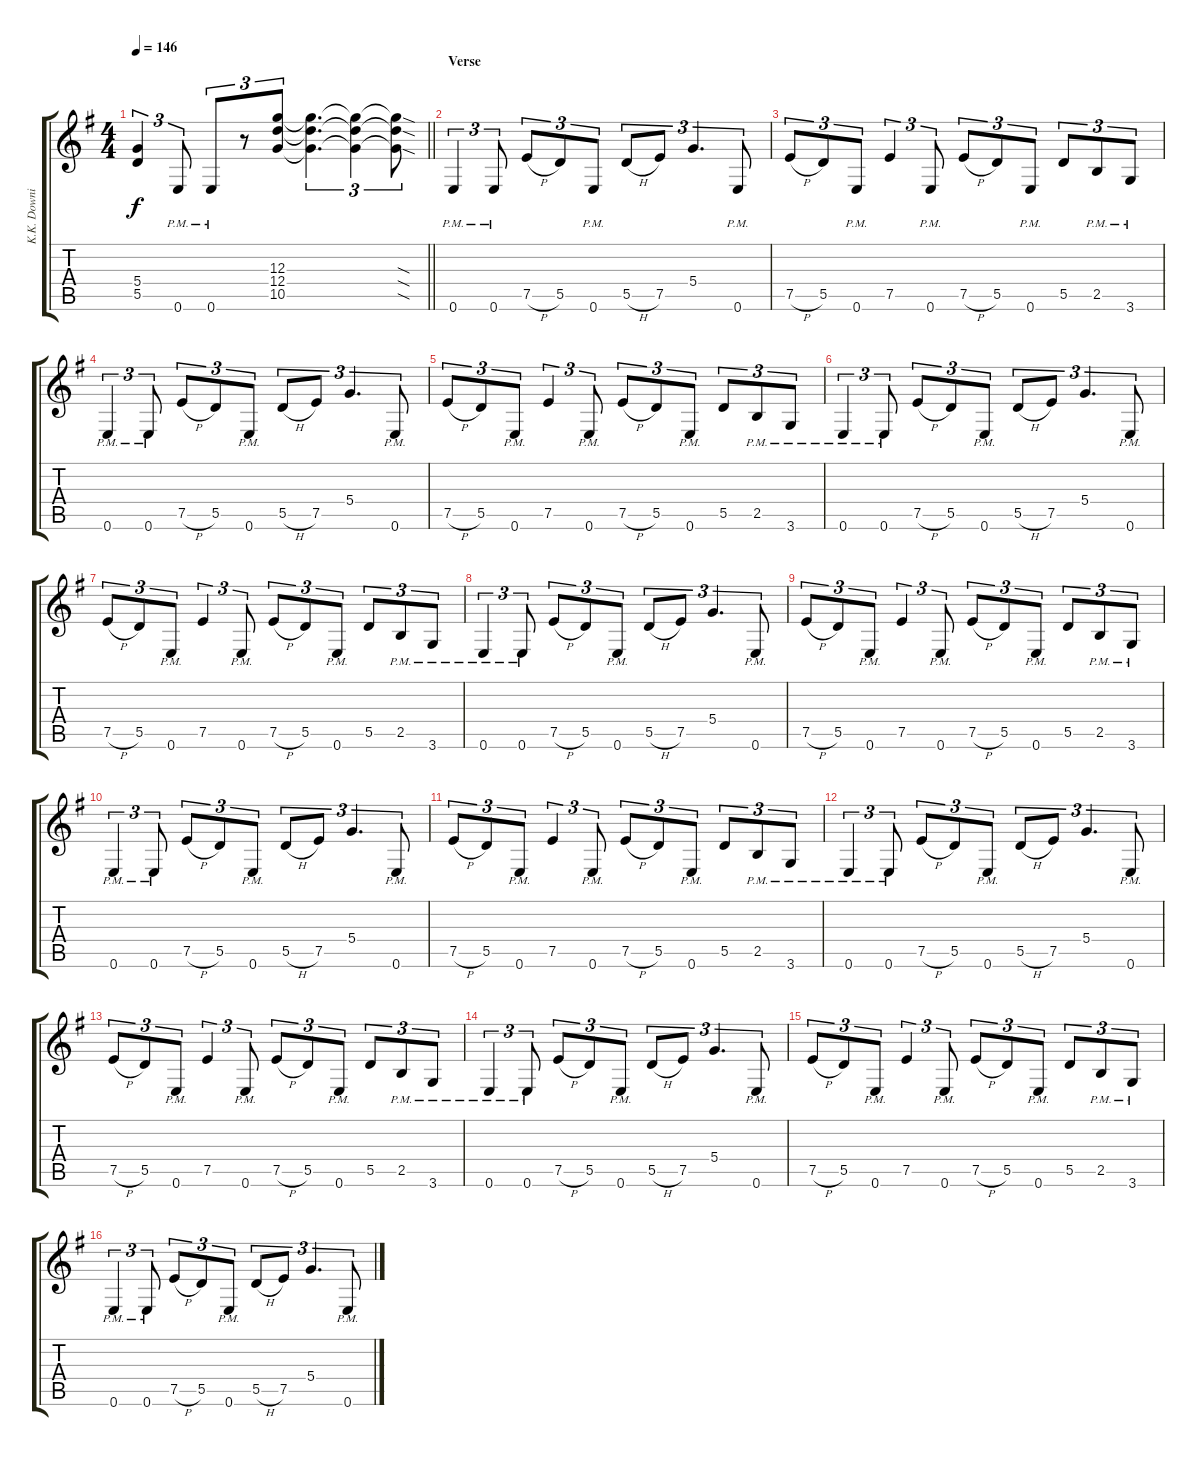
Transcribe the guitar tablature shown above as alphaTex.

\track ("K.K. Downing" "K.K. Downi") {instrument distortionguitar}
\staff {score tabs}
\tuning (E4 B3 G3 D3 A2 E2) {hide}
\ts (4 4)
\tempo 146
\clef g2
\barLineRight lightlight
\ks eminor
(5.4{t} 5.5{t}).4{tu (3 2) dy f} 0.6{pm}.8{tu (3 2)} 0.6{pm}.8{tu (3 2)} r.8{tu (3 2)} (12.3 12.4 10.5).8{tu (3 2)} (12.3{t} 12.4{t} 10.5{t}).4{d tu (3 2)} (12.3{t} 12.4{t} 10.5{t}).4{tu (3 2)} (12.3{sod t} 12.4{sod t} 10.5{sod t}).8{tu (3 2)} |
\section ("" "Verse")
0.6{pm}.4{tu (3 2)} 0.6{pm}.8{tu (3 2)} 7.5{h}.8{tu (3 2)} 5.5.8{tu (3 2)} 0.6{pm}.8{tu (3 2)} 5.5{h}.8{tu (3 2)} 7.5.8{tu (3 2)} 5.4.4{d tu (3 2)} 0.6{pm}.8{tu (3 2)} |
7.5{h}.8{tu (3 2)} 5.5.8{tu (3 2)} 0.6{pm}.8{tu (3 2)} 7.5.4{tu (3 2)} 0.6{pm}.8{tu (3 2)} 7.5{h}.8{tu (3 2)} 5.5.8{tu (3 2)} 0.6{pm}.8{tu (3 2)} 5.5.8{tu (3 2)} 2.5{pm}.8{tu (3 2)} 3.6{pm}.8{tu (3 2)} |
0.6{pm}.4{tu (3 2)} 0.6{pm}.8{tu (3 2)} 7.5{h}.8{tu (3 2)} 5.5.8{tu (3 2)} 0.6{pm}.8{tu (3 2)} 5.5{h}.8{tu (3 2)} 7.5.8{tu (3 2)} 5.4.4{d tu (3 2)} 0.6{pm}.8{tu (3 2)} |
7.5{h}.8{tu (3 2)} 5.5.8{tu (3 2)} 0.6{pm}.8{tu (3 2)} 7.5.4{tu (3 2)} 0.6{pm}.8{tu (3 2)} 7.5{h}.8{tu (3 2)} 5.5.8{tu (3 2)} 0.6{pm}.8{tu (3 2)} 5.5.8{tu (3 2)} 2.5{pm}.8{tu (3 2)} 3.6{pm}.8{tu (3 2)} |
0.6{pm}.4{tu (3 2)} 0.6{pm}.8{tu (3 2)} 7.5{h}.8{tu (3 2)} 5.5.8{tu (3 2)} 0.6{pm}.8{tu (3 2)} 5.5{h}.8{tu (3 2)} 7.5.8{tu (3 2)} 5.4.4{d tu (3 2)} 0.6{pm}.8{tu (3 2)} |
7.5{h}.8{tu (3 2)} 5.5.8{tu (3 2)} 0.6{pm}.8{tu (3 2)} 7.5.4{tu (3 2)} 0.6{pm}.8{tu (3 2)} 7.5{h}.8{tu (3 2)} 5.5.8{tu (3 2)} 0.6{pm}.8{tu (3 2)} 5.5.8{tu (3 2)} 2.5{pm}.8{tu (3 2)} 3.6{pm}.8{tu (3 2)} |
0.6{pm}.4{tu (3 2)} 0.6{pm}.8{tu (3 2)} 7.5{h}.8{tu (3 2)} 5.5.8{tu (3 2)} 0.6{pm}.8{tu (3 2)} 5.5{h}.8{tu (3 2)} 7.5.8{tu (3 2)} 5.4.4{d tu (3 2)} 0.6{pm}.8{tu (3 2)} |
7.5{h}.8{tu (3 2)} 5.5.8{tu (3 2)} 0.6{pm}.8{tu (3 2)} 7.5.4{tu (3 2)} 0.6{pm}.8{tu (3 2)} 7.5{h}.8{tu (3 2)} 5.5.8{tu (3 2)} 0.6{pm}.8{tu (3 2)} 5.5.8{tu (3 2)} 2.5{pm}.8{tu (3 2)} 3.6{pm}.8{tu (3 2)} |
0.6{pm}.4{tu (3 2)} 0.6{pm}.8{tu (3 2)} 7.5{h}.8{tu (3 2)} 5.5.8{tu (3 2)} 0.6{pm}.8{tu (3 2)} 5.5{h}.8{tu (3 2)} 7.5.8{tu (3 2)} 5.4.4{d tu (3 2)} 0.6{pm}.8{tu (3 2)} |
7.5{h}.8{tu (3 2)} 5.5.8{tu (3 2)} 0.6{pm}.8{tu (3 2)} 7.5.4{tu (3 2)} 0.6{pm}.8{tu (3 2)} 7.5{h}.8{tu (3 2)} 5.5.8{tu (3 2)} 0.6{pm}.8{tu (3 2)} 5.5.8{tu (3 2)} 2.5{pm}.8{tu (3 2)} 3.6{pm}.8{tu (3 2)} |
0.6{pm}.4{tu (3 2)} 0.6{pm}.8{tu (3 2)} 7.5{h}.8{tu (3 2)} 5.5.8{tu (3 2)} 0.6{pm}.8{tu (3 2)} 5.5{h}.8{tu (3 2)} 7.5.8{tu (3 2)} 5.4.4{d tu (3 2)} 0.6{pm}.8{tu (3 2)} |
7.5{h}.8{tu (3 2)} 5.5.8{tu (3 2)} 0.6{pm}.8{tu (3 2)} 7.5.4{tu (3 2)} 0.6{pm}.8{tu (3 2)} 7.5{h}.8{tu (3 2)} 5.5.8{tu (3 2)} 0.6{pm}.8{tu (3 2)} 5.5.8{tu (3 2)} 2.5{pm}.8{tu (3 2)} 3.6{pm}.8{tu (3 2)} |
0.6{pm}.4{tu (3 2)} 0.6{pm}.8{tu (3 2)} 7.5{h}.8{tu (3 2)} 5.5.8{tu (3 2)} 0.6{pm}.8{tu (3 2)} 5.5{h}.8{tu (3 2)} 7.5.8{tu (3 2)} 5.4.4{d tu (3 2)} 0.6{pm}.8{tu (3 2)} |
7.5{h}.8{tu (3 2)} 5.5.8{tu (3 2)} 0.6{pm}.8{tu (3 2)} 7.5.4{tu (3 2)} 0.6{pm}.8{tu (3 2)} 7.5{h}.8{tu (3 2)} 5.5.8{tu (3 2)} 0.6{pm}.8{tu (3 2)} 5.5.8{tu (3 2)} 2.5{pm}.8{tu (3 2)} 3.6{pm}.8{tu (3 2)} |
0.6{pm}.4{tu (3 2)} 0.6{pm}.8{tu (3 2)} 7.5{h}.8{tu (3 2)} 5.5.8{tu (3 2)} 0.6{pm}.8{tu (3 2)} 5.5{h}.8{tu (3 2)} 7.5.8{tu (3 2)} 5.4.4{d tu (3 2)} 0.6{pm}.8{tu (3 2)}
